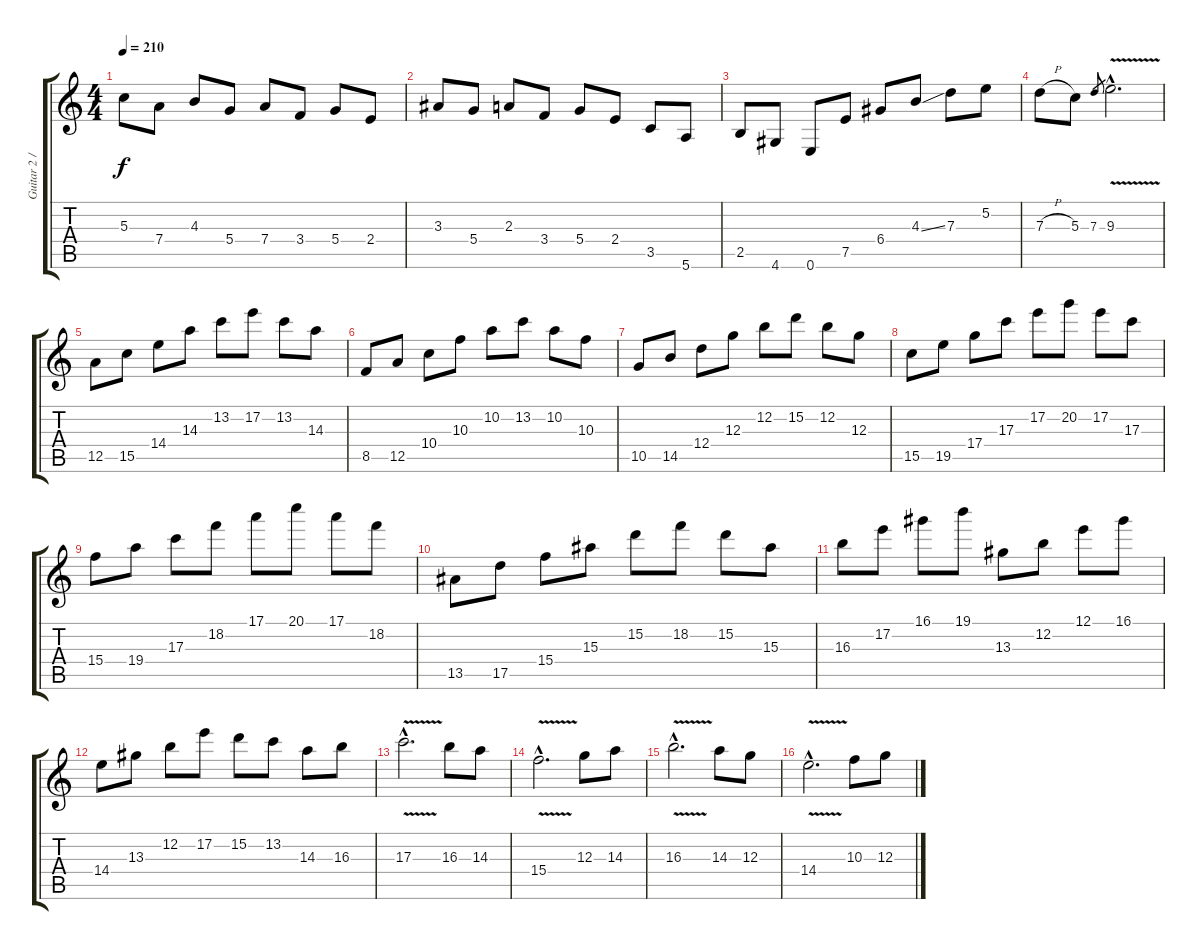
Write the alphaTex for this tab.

\track ("Guitar 2 / Alex Skolnick" "Guitar 2 /") {instrument overdrivenguitar}
\staff {score tabs}
\tuning (E4 B3 G3 D3 A2 E2) {hide}
\ts (4 4)
\tempo 210
\clef g2
\ks c
5.3.8{dy f} 7.4.8 4.3.8 5.4.8 7.4.8 3.4.8 5.4.8 2.4.8 |
3.3.8 5.4.8 2.3.8 3.4.8 5.4.8 2.4.8 3.5.8 5.6.8 |
2.5.8 4.6.8 0.6.8 7.5.8 6.4.8 4.3{ss}.8 7.3.8 5.2.8 |
7.3{h}.8 5.3.8 7.3.8{gr} 9.3{v hac}.2{d} |
12.5.8 15.5.8 14.4.8 14.3.8 13.2.8 17.2.8 13.2.8 14.3.8 |
8.5.8 12.5.8 10.4.8 10.3.8 10.2.8 13.2.8 10.2.8 10.3.8 |
10.5.8 14.5.8 12.4.8 12.3.8 12.2.8 15.2.8 12.2.8 12.3.8 |
15.5.8 19.5.8 17.4.8 17.3.8 17.2.8 20.2.8 17.2.8 17.3.8 |
15.4.8 19.4.8 17.3.8 18.2.8 17.1.8 20.1.8 17.1.8 18.2.8 |
13.5.8 17.5.8 15.4.8 15.3.8 15.2.8 18.2.8 15.2.8 15.3.8 |
16.3.8 17.2.8 16.1.8 19.1.8 13.3.8 12.2.8 12.1.8 16.1.8 |
14.4.8 13.3.8 12.2.8 17.2.8 15.2.8 13.2.8 14.3.8 16.3.8 |
17.3{v hac}.2{d} 16.3.8 14.3.8 |
15.4{v hac}.2{d} 12.3.8 14.3.8 |
16.3{v hac}.2{d} 14.3.8 12.3.8 |
14.4{v hac}.2{d} 10.3.8 12.3.8
